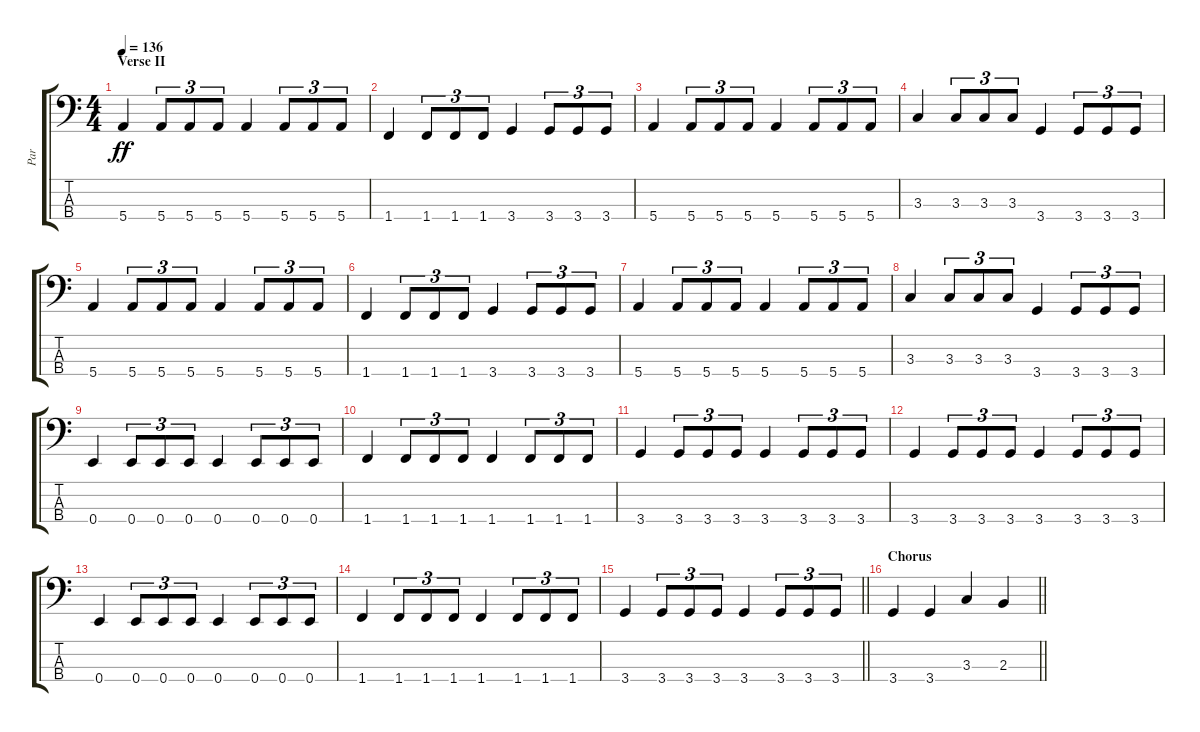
\track ("Par" "Par") {instrument electricbasspick}
\staff {score tabs}
\tuning (G2 D2 A1 E1) {hide}
\ts (4 4)
\section ("" "Verse II")
\tempo 136
\clef f4
\ks c
5.4.4{dy ff} 5.4.8{tu (3 2)} 5.4.8{tu (3 2)} 5.4.8{tu (3 2)} 5.4.4 5.4.8{tu (3 2)} 5.4.8{tu (3 2)} 5.4.8{tu (3 2)} |
1.4.4 1.4.8{tu (3 2)} 1.4.8{tu (3 2)} 1.4.8{tu (3 2)} 3.4.4 3.4.8{tu (3 2)} 3.4.8{tu (3 2)} 3.4.8{tu (3 2)} |
5.4.4 5.4.8{tu (3 2)} 5.4.8{tu (3 2)} 5.4.8{tu (3 2)} 5.4.4 5.4.8{tu (3 2)} 5.4.8{tu (3 2)} 5.4.8{tu (3 2)} |
3.3.4 3.3.8{tu (3 2)} 3.3.8{tu (3 2)} 3.3.8{tu (3 2)} 3.4.4 3.4.8{tu (3 2)} 3.4.8{tu (3 2)} 3.4.8{tu (3 2)} |
5.4.4 5.4.8{tu (3 2)} 5.4.8{tu (3 2)} 5.4.8{tu (3 2)} 5.4.4 5.4.8{tu (3 2)} 5.4.8{tu (3 2)} 5.4.8{tu (3 2)} |
1.4.4 1.4.8{tu (3 2)} 1.4.8{tu (3 2)} 1.4.8{tu (3 2)} 3.4.4 3.4.8{tu (3 2)} 3.4.8{tu (3 2)} 3.4.8{tu (3 2)} |
5.4.4 5.4.8{tu (3 2)} 5.4.8{tu (3 2)} 5.4.8{tu (3 2)} 5.4.4 5.4.8{tu (3 2)} 5.4.8{tu (3 2)} 5.4.8{tu (3 2)} |
3.3.4 3.3.8{tu (3 2)} 3.3.8{tu (3 2)} 3.3.8{tu (3 2)} 3.4.4 3.4.8{tu (3 2)} 3.4.8{tu (3 2)} 3.4.8{tu (3 2)} |
0.4.4 0.4.8{tu (3 2)} 0.4.8{tu (3 2)} 0.4.8{tu (3 2)} 0.4.4 0.4.8{tu (3 2)} 0.4.8{tu (3 2)} 0.4.8{tu (3 2)} |
1.4.4 1.4.8{tu (3 2)} 1.4.8{tu (3 2)} 1.4.8{tu (3 2)} 1.4.4 1.4.8{tu (3 2)} 1.4.8{tu (3 2)} 1.4.8{tu (3 2)} |
3.4.4 3.4.8{tu (3 2)} 3.4.8{tu (3 2)} 3.4.8{tu (3 2)} 3.4.4 3.4.8{tu (3 2)} 3.4.8{tu (3 2)} 3.4.8{tu (3 2)} |
3.4.4 3.4.8{tu (3 2)} 3.4.8{tu (3 2)} 3.4.8{tu (3 2)} 3.4.4 3.4.8{tu (3 2)} 3.4.8{tu (3 2)} 3.4.8{tu (3 2)} |
0.4.4 0.4.8{tu (3 2)} 0.4.8{tu (3 2)} 0.4.8{tu (3 2)} 0.4.4 0.4.8{tu (3 2)} 0.4.8{tu (3 2)} 0.4.8{tu (3 2)} |
1.4.4 1.4.8{tu (3 2)} 1.4.8{tu (3 2)} 1.4.8{tu (3 2)} 1.4.4 1.4.8{tu (3 2)} 1.4.8{tu (3 2)} 1.4.8{tu (3 2)} |
\barLineRight lightlight
3.4.4 3.4.8{tu (3 2)} 3.4.8{tu (3 2)} 3.4.8{tu (3 2)} 3.4.4 3.4.8{tu (3 2)} 3.4.8{tu (3 2)} 3.4.8{tu (3 2)} |
\section ("" "Chorus")
\barLineRight lightlight
3.4.4 3.4.4 3.3.4 2.3.4
